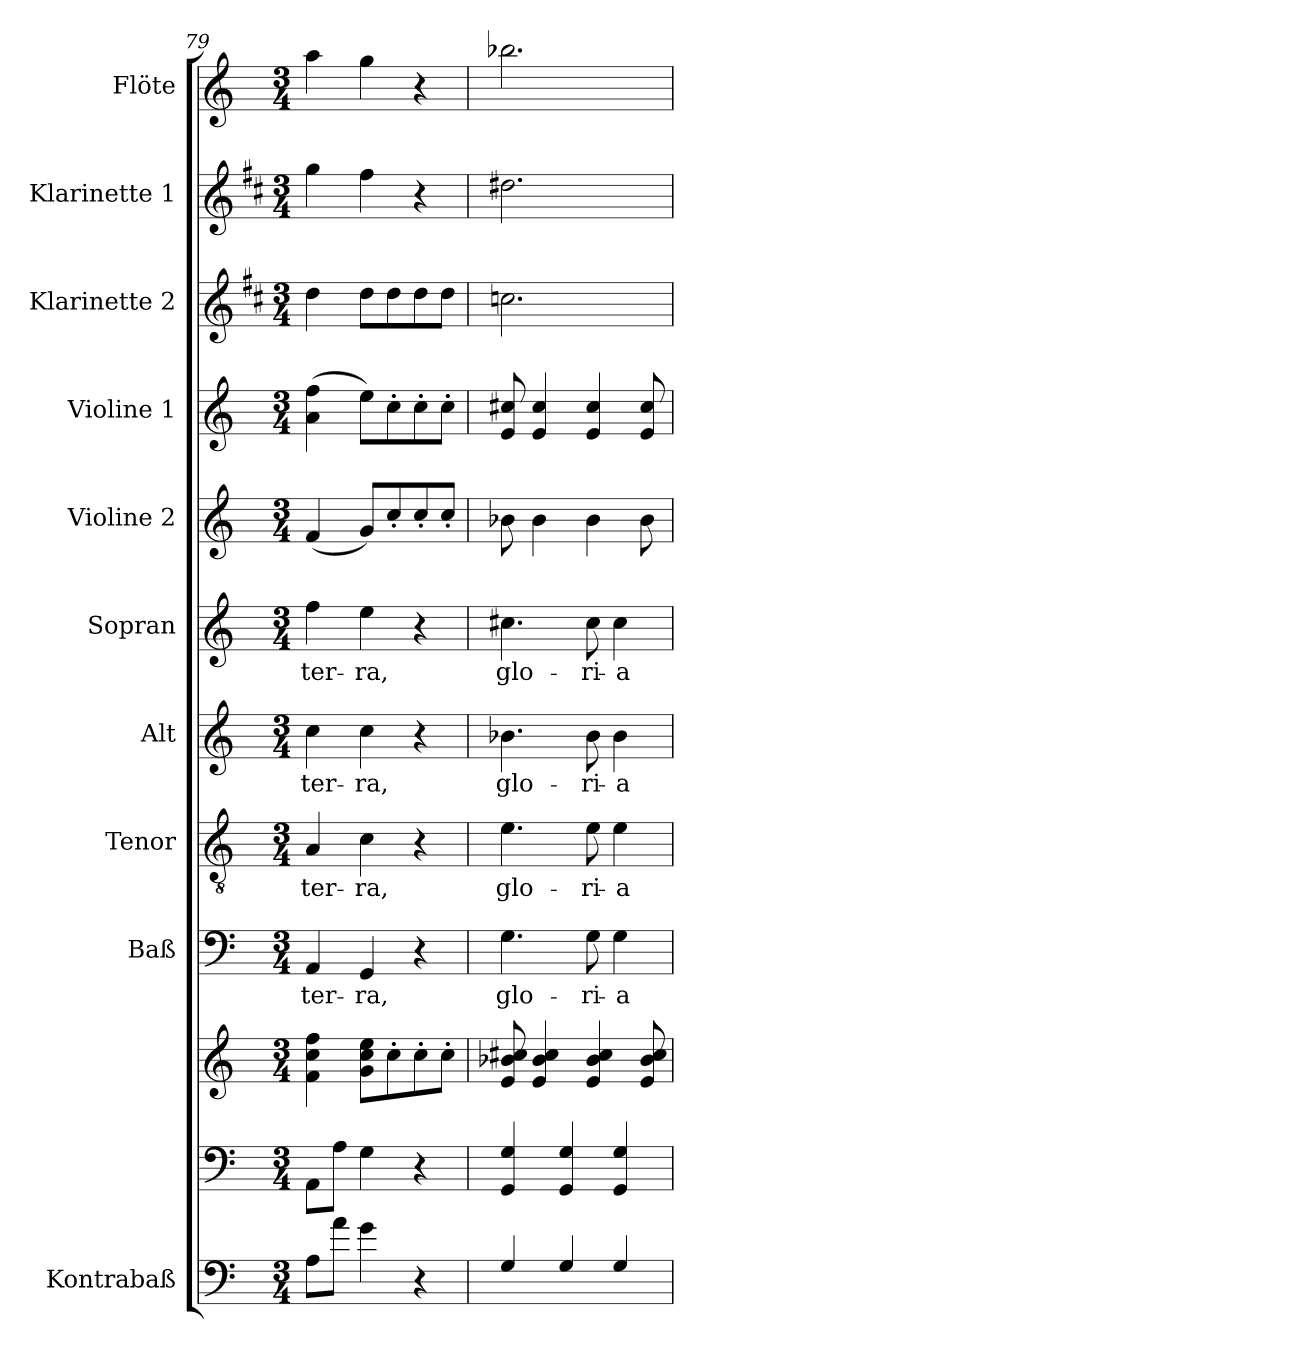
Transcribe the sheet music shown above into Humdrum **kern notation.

**kern	**kern	**kern	**kern	**text	**kern	**text	**kern	**text	**kern	**text	**kern	**kern	**kern	**kern	**kern
*part11	*part10	*part10	*part9	*part9	*part8	*part8	*part7	*part7	*part6	*part6	*part5	*part4	*part3	*part2	*part1
*staff12	*staff11	*staff10	*staff9	*staff9	*staff8	*staff8	*staff7	*staff7	*staff6	*staff6	*staff5	*staff4	*staff3	*staff2	*staff1
*I"Kontrabaß	*	*	*I"Baß	*	*I"Tenor	*	*I"Alt	*	*I"Sopran	*	*I"Violine 2	*I"Violine 1	*I"Klarinette 2	*I"Klarinette 1	*I"Flöte
*	*	*	*	*	*	*	*	*	*	*	*I'Vln	*I'Vln	*	*	*I'Fl
*clefF4	*clefF4	*clefG2	*clefF4	*	*clefGv2	*	*clefG2	*	*clefG2	*	*clefG2	*clefG2	*clefG2	*clefG2	*clefG2
*ITrd7c12	*	*	*	*	*	*	*	*	*	*	*	*	*ITrd1c2	*ITrd1c2	*
*k[]	*k[]	*k[]	*k[]	*	*k[]	*	*k[]	*	*k[]	*	*k[]	*k[]	*k[]	*k[]	*k[]
*C:	*C:	*C:	*C:	*	*C:	*	*C:	*	*C:	*	*C:	*C:	*C:	*C:	*C:
*M3/4	*M3/4	*M3/4	*M3/4	*	*M3/4	*	*M3/4	*	*M3/4	*	*M3/4	*M3/4	*M3/4	*M3/4	*M3/4
=79	=79	=79	=79	=79	=79	=79	=79	=79	=79	=79	=79	=79	=79	=79	=79
!	!	!	!	!LO:LY:b	!	!LO:LY:b	!	!LO:LY:b	!	!LO:LY:b	!	!	!	!	!
8AA\L	8AA\L	4f\ 4cc\ 4ff\	4AA/	ter-	4A/	ter-	4cc\	ter-	4ff\	ter-	(<4f/	(>4a\ 4ff\	4cc\	4ff\	4aa\
8A\J	8A\J	.	.	.	.	.	.	.	.	.	.	.	.	.	.
!	!	!	!	!LO:LY:b	!	!LO:LY:b	!	!LO:LY:b	!	!LO:LY:b	!	!	!	!	!
4G\	4G\	8g\ 8cc\ 8ee\L	4GG/	-ra,	4c\	-ra,	4cc\	-ra,	4ee\	-ra,	8g/L)	8ee\L)	8cc\L	4ee\	4gg\
.	.	8cc'>\	.	.	.	.	.	.	.	.	8cc'</	8cc'>\	8cc\	.	.
4r	4r	8cc'>\	4r	.	4r	.	4r	.	4r	.	8cc'</	8cc'>\	8cc\	4r	4r
.	.	8cc'>\J	.	.	.	.	.	.	.	.	8cc'</J	8cc'>\J	8cc\J	.	.
=80	=80	=80	=80	=80	=80	=80	=80	=80	=80	=80	=80	=80	=80	=80	=80
!	!	!	!	!LO:LY:b	!	!LO:LY:b	!	!LO:LY:b	!	!LO:LY:b	!	!	!	!	!
4GG/	4GG/ 4G/	8e/ 8b-X/ 8cc#X/	4.G\	glo-	4.e\	glo-	4.b-X\	glo-	4.cc#X\	glo-	8b-X\	8e/ 8cc#X/	2.b-X\	2.cc#X\	2.bb-X\
.	.	4e/ 4b-/ 4cc#/	.	.	.	.	.	.	.	.	4b-\	4e/ 4cc#/	.	.	.
4GG/	4GG/ 4G/	.	.	.	.	.	.	.	.	.	.	.	.	.	.
!	!	!	!	!LO:LY:b	!	!LO:LY:b	!	!LO:LY:b	!	!LO:LY:b	!	!	!	!	!
.	.	4e/ 4b-/ 4cc#/	8G\	-ri-	8e\	-ri-	8b-\	-ri-	8cc#\	-ri-	4b-\	4e/ 4cc#/	.	.	.
!	!	!	!	!LO:LY:b	!	!LO:LY:b	!	!LO:LY:b	!	!LO:LY:b	!	!	!	!	!
4GG/	4GG/ 4G/	.	4G\	-a	4e\	-a	4b-\	-a	4cc#\	-a	.	.	.	.	.
.	.	8e/ 8b-/ 8cc#/	.	.	.	.	.	.	.	.	8b-\	8e/ 8cc#/	.	.	.
=	=	=	=	=	=	=	=	=	=	=	=	=	=	=	=
*-	*-	*-	*-	*-	*-	*-	*-	*-	*-	*-	*-	*-	*-	*-	*-
